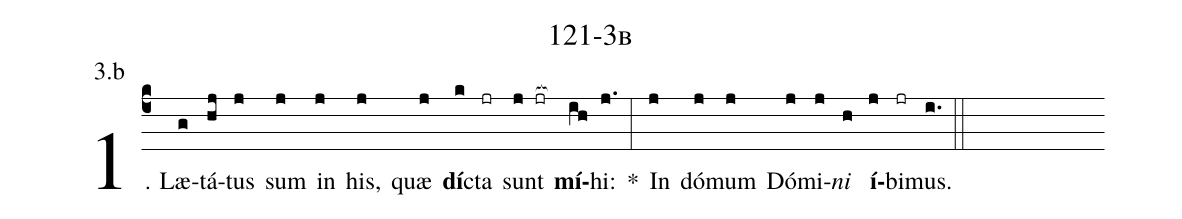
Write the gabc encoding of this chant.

name: 121-3b;
annotation: 3.b;
%%
(c4)1. Læ(g)tá(hj)tus(j) sum(j) in(j) his,(j) quæ(j) <b>dí</b>(k)cta(jr) sunt(j jr[ocb:1{]) <b>mí</b>(ih[ocb:0}])hi:(j.) *(:) In(j) dó(j)mum(j) Dó(j)mi(j)<i>ni</i>(h) <b>í</b>(j)bi(jr)mus.(i.) (::)
